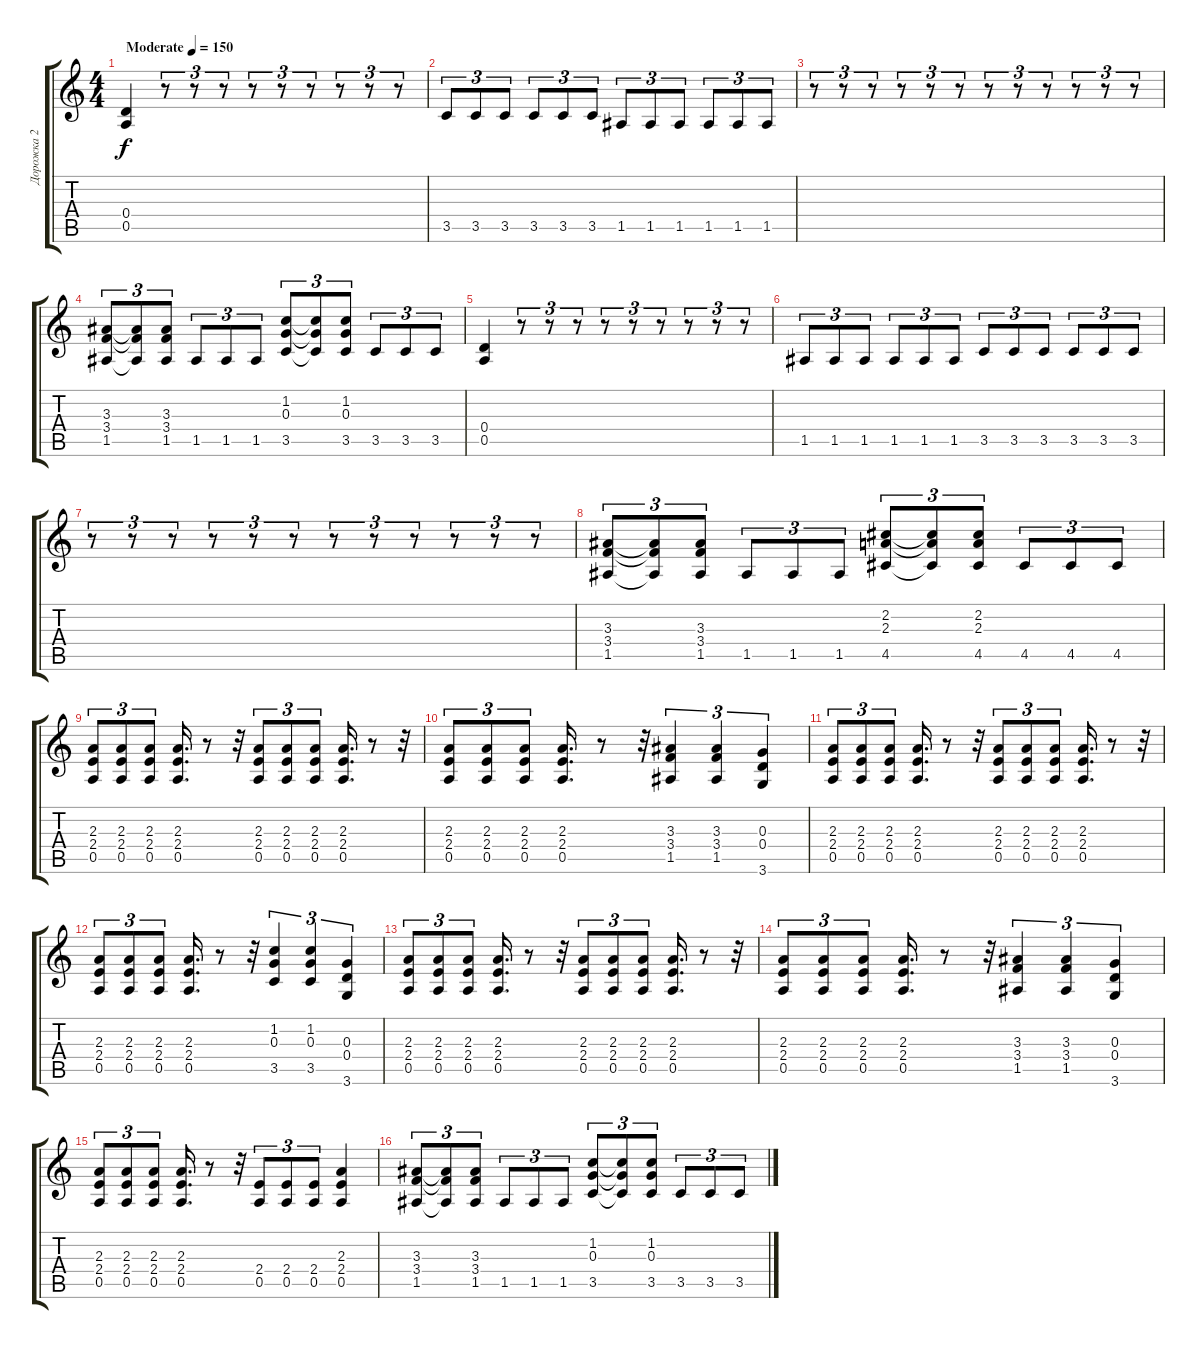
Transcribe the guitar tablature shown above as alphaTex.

\track ("Дорожка 2" "Дорожка 2") {instrument distortionguitar}
\staff {score tabs}
\tuning (E4 B3 G3 D3 A2 E2) {hide}
\ts (4 4)
\tempo (150 "Moderate")
\clef g2
\ks c
(0.4 0.5).4{dy f instrument distortionguitar} r.8{tu (3 2)} r.8{tu (3 2)} r.8{tu (3 2)} r.8{tu (3 2)} r.8{tu (3 2)} r.8{tu (3 2)} r.8{tu (3 2)} r.8{tu (3 2)} r.8{tu (3 2)} |
3.5.8{tu (3 2)} 3.5.8{tu (3 2)} 3.5.8{tu (3 2)} 3.5.8{tu (3 2)} 3.5.8{tu (3 2)} 3.5.8{tu (3 2)} 1.5.8{tu (3 2)} 1.5.8{tu (3 2)} 1.5.8{tu (3 2)} 1.5.8{tu (3 2)} 1.5.8{tu (3 2)} 1.5.8{tu (3 2)} |
r.8{tu (3 2)} r.8{tu (3 2)} r.8{tu (3 2)} r.8{tu (3 2)} r.8{tu (3 2)} r.8{tu (3 2)} r.8{tu (3 2)} r.8{tu (3 2)} r.8{tu (3 2)} r.8{tu (3 2)} r.8{tu (3 2)} r.8{tu (3 2)} |
(3.3 3.4 1.5).8{tu (3 2)} (3.3{t} 3.4{t} 1.5{t}).8{tu (3 2)} (3.3 3.4 1.5).8{tu (3 2)} 1.5.8{tu (3 2)} 1.5.8{tu (3 2)} 1.5.8{tu (3 2)} (1.2 0.3 3.5).8{tu (3 2)} (1.2{t} 0.3{t} 3.5{t}).8{tu (3 2)} (1.2 0.3 3.5).8{tu (3 2)} 3.5.8{tu (3 2)} 3.5.8{tu (3 2)} 3.5.8{tu (3 2)} |
(0.4 0.5).4 r.8{tu (3 2)} r.8{tu (3 2)} r.8{tu (3 2)} r.8{tu (3 2)} r.8{tu (3 2)} r.8{tu (3 2)} r.8{tu (3 2)} r.8{tu (3 2)} r.8{tu (3 2)} |
1.5.8{tu (3 2)} 1.5.8{tu (3 2)} 1.5.8{tu (3 2)} 1.5.8{tu (3 2)} 1.5.8{tu (3 2)} 1.5.8{tu (3 2)} 3.5.8{tu (3 2)} 3.5.8{tu (3 2)} 3.5.8{tu (3 2)} 3.5.8{tu (3 2)} 3.5.8{tu (3 2)} 3.5.8{tu (3 2)} |
r.8{tu (3 2)} r.8{tu (3 2)} r.8{tu (3 2)} r.8{tu (3 2)} r.8{tu (3 2)} r.8{tu (3 2)} r.8{tu (3 2)} r.8{tu (3 2)} r.8{tu (3 2)} r.8{tu (3 2)} r.8{tu (3 2)} r.8{tu (3 2)} |
(3.3 3.4 1.5).8{tu (3 2)} (3.3{t} 3.4{t} 1.5{t}).8{tu (3 2)} (3.3 3.4 1.5).8{tu (3 2)} 1.5.8{tu (3 2)} 1.5.8{tu (3 2)} 1.5.8{tu (3 2)} (2.2 2.3 4.5).8{tu (3 2)} (2.2{t} 2.3{t} 4.5{t}).8{tu (3 2)} (2.2 2.3 4.5).8{tu (3 2)} 4.5.8{tu (3 2)} 4.5.8{tu (3 2)} 4.5.8{tu (3 2)} |
(2.3 2.4 0.5).8{tu (3 2)} (2.3 2.4 0.5).8{tu (3 2)} (2.3 2.4 0.5).8{tu (3 2)} (2.3 2.4 0.5).16{d} r.8 r.32 (2.3 2.4 0.5).8{tu (3 2)} (2.3 2.4 0.5).8{tu (3 2)} (2.3 2.4 0.5).8{tu (3 2)} (2.3 2.4 0.5).16{d} r.8 r.32 |
(2.3 2.4 0.5).8{tu (3 2)} (2.3 2.4 0.5).8{tu (3 2)} (2.3 2.4 0.5).8{tu (3 2)} (2.3 2.4 0.5).16{d} r.8 r.32 (3.3 3.4 1.5).4{tu (3 2)} (3.3 3.4 1.5).4{tu (3 2)} (0.3 0.4 3.6).4{tu (3 2)} |
(2.3 2.4 0.5).8{tu (3 2)} (2.3 2.4 0.5).8{tu (3 2)} (2.3 2.4 0.5).8{tu (3 2)} (2.3 2.4 0.5).16{d} r.8 r.32 (2.3 2.4 0.5).8{tu (3 2)} (2.3 2.4 0.5).8{tu (3 2)} (2.3 2.4 0.5).8{tu (3 2)} (2.3 2.4 0.5).16{d} r.8 r.32 |
(2.3 2.4 0.5).8{tu (3 2)} (2.3 2.4 0.5).8{tu (3 2)} (2.3 2.4 0.5).8{tu (3 2)} (2.3 2.4 0.5).16{d} r.8 r.32 (1.2 0.3 3.5).4{tu (3 2)} (1.2 0.3 3.5).4{tu (3 2)} (0.3 0.4 3.6).4{tu (3 2)} |
(2.3 2.4 0.5).8{tu (3 2)} (2.3 2.4 0.5).8{tu (3 2)} (2.3 2.4 0.5).8{tu (3 2)} (2.3 2.4 0.5).16{d} r.8 r.32 (2.3 2.4 0.5).8{tu (3 2)} (2.3 2.4 0.5).8{tu (3 2)} (2.3 2.4 0.5).8{tu (3 2)} (2.3 2.4 0.5).16{d} r.8 r.32 |
(2.3 2.4 0.5).8{tu (3 2)} (2.3 2.4 0.5).8{tu (3 2)} (2.3 2.4 0.5).8{tu (3 2)} (2.3 2.4 0.5).16{d} r.8 r.32 (3.3 3.4 1.5).4{tu (3 2)} (3.3 3.4 1.5).4{tu (3 2)} (0.3 0.4 3.6).4{tu (3 2)} |
(2.3 2.4 0.5).8{tu (3 2)} (2.3 2.4 0.5).8{tu (3 2)} (2.3 2.4 0.5).8{tu (3 2)} (2.3 2.4 0.5).16{d} r.8 r.32 (2.4 0.5).8{tu (3 2)} (2.4 0.5).8{tu (3 2)} (2.4 0.5).8{tu (3 2)} (2.3 2.4 0.5).4 |
(3.3 3.4 1.5).8{tu (3 2)} (3.3{t} 3.4{t} 1.5{t}).8{tu (3 2)} (3.3 3.4 1.5).8{tu (3 2)} 1.5.8{tu (3 2)} 1.5.8{tu (3 2)} 1.5.8{tu (3 2)} (1.2 0.3 3.5).8{tu (3 2)} (1.2{t} 0.3{t} 3.5{t}).8{tu (3 2)} (1.2 0.3 3.5).8{tu (3 2)} 3.5.8{tu (3 2)} 3.5.8{tu (3 2)} 3.5.8{tu (3 2)}
